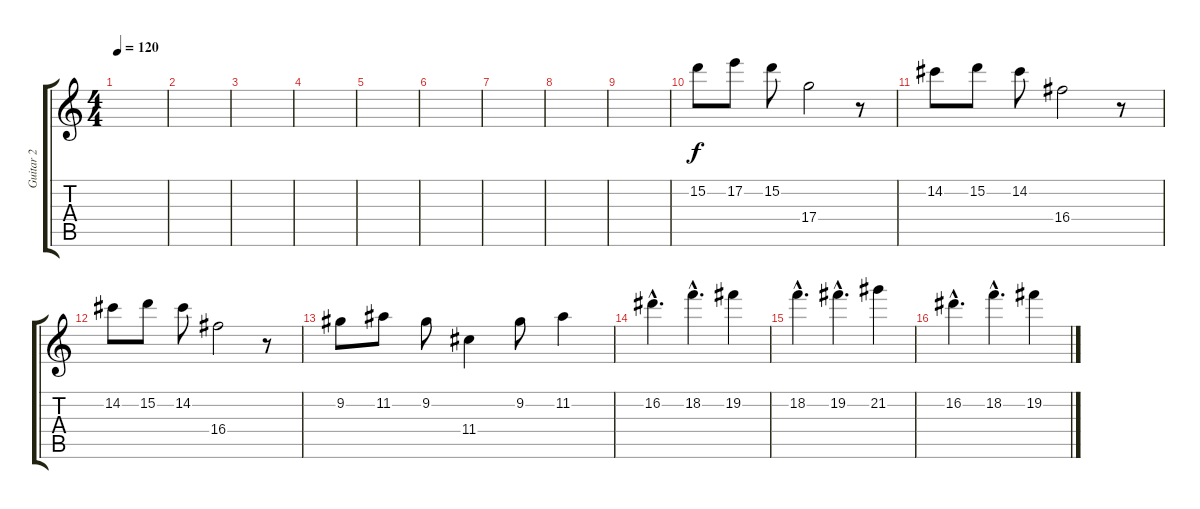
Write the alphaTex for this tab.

\track ("Guitar 2" "Guitar 2") {instrument overdrivenguitar}
\staff {score tabs}
\tuning (E4 B3 G3 D3 A2 E2) {hide}
\ts (4 4)
\tempo 120
\clef g2
\ks c
|
|
|
|
|
|
|
|
|
15.2.8 17.2.8 15.2.8 17.4.2 r.8 |
14.2.8 15.2.8 14.2.8 16.4.2 r.8 |
14.2.8 15.2.8 14.2.8 16.4.2 r.8 |
9.2.8 11.2.8 9.2.8 11.4.4 9.2.8 11.2.4 |
16.2{hac}.4{d} 18.2{hac}.4{d} 19.2.4 |
18.2{hac}.4{d} 19.2{hac}.4{d} 21.2.4 |
16.2{hac}.4{d} 18.2{hac}.4{d} 19.2.4
